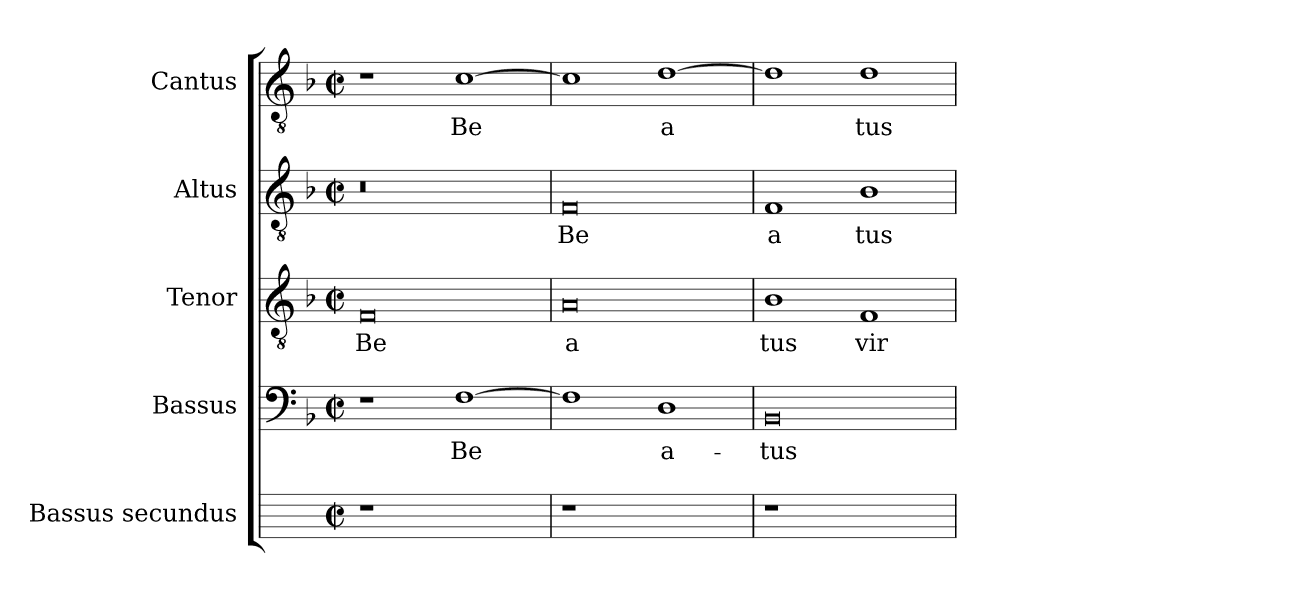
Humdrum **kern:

**kern	**kern	**text	**kern	**text	**kern	**text	**kern	**text
*part5	*part4	*part4	*part3	*part3	*part2	*part2	*part1	*part1
*staff5	*staff4	*staff4	*staff3	*staff3	*staff2	*staff2	*staff1	*staff1
*I"Bassus  secundus	*I"Bassus	*	*I"Tenor	*	*I"Altus	*	*I"Cantus	*
*	*I'B	*	*I'T	*	*I'A	*	*I'C	*
!!LO:PB:g=z
*stria5	*stria5	*	*stria5	*	*stria5	*	*stria5	*
*	*clefF4	*	*clefGv2	*	*clefGv2	*	*clefGv2	*
*k[]	*k[b-]	*	*k[b-]	*	*k[b-]	*	*k[b-]	*
*C:	*F:	*	*F:	*	*F:	*	*F:	*
*M2/2	*M2/2	*	*M2/2	*	*M2/2	*	*M2/2	*
*met(c|)	*met(c|)	*	*met(c|)	*	*met(c|)	*	*met(c|)	*
=1	=1	=1	=1	=1	=1	=1	=1	=1
!	!	!	!	!LO:LY:b:cj	!	!	!	!
1r	1r	.	0F	Be	0r	.	1r	.
!	!	!LO:LY:b:cj	!	!	!	!	!	!LO:LY:b:cj
1ryy	[>1F	Be-	.	.	.	.	[>1c	Be
=2	=2	=2	=2	=2	=2	=2	=2	=2
!	!	!LO:LY:b:cj	!	!LO:LY:b:cj	!	!LO:LY:b:cj	!	!LO:LY:b:cj
1r	1F]	--	0A	a	0F	Be	1c]	.
!	!	!LO:LY:b:cj	!	!	!	!	!	!LO:LY:b:cj
1ryy	1D	-a-	.	.	.	.	[>1d	a
=3	=3	=3	=3	=3	=3	=3	=3	=3
!	!	!LO:LY:b:cj	!	!LO:LY:b:cj	!	!LO:LY:b:cj	!	!LO:LY:b:cj
1r	0BB-	-tus	1B-	tus	1F	a	1d]	.
!	!	!	!	!LO:LY:b:cj	!	!LO:LY:b:cj	!	!LO:LY:b:cj
1ryy	.	.	1F	vir	1B-	tus	1d	tus
=	=	=	=	=	=	=	=	=
*-	*-	*-	*-	*-	*-	*-	*-	*-
